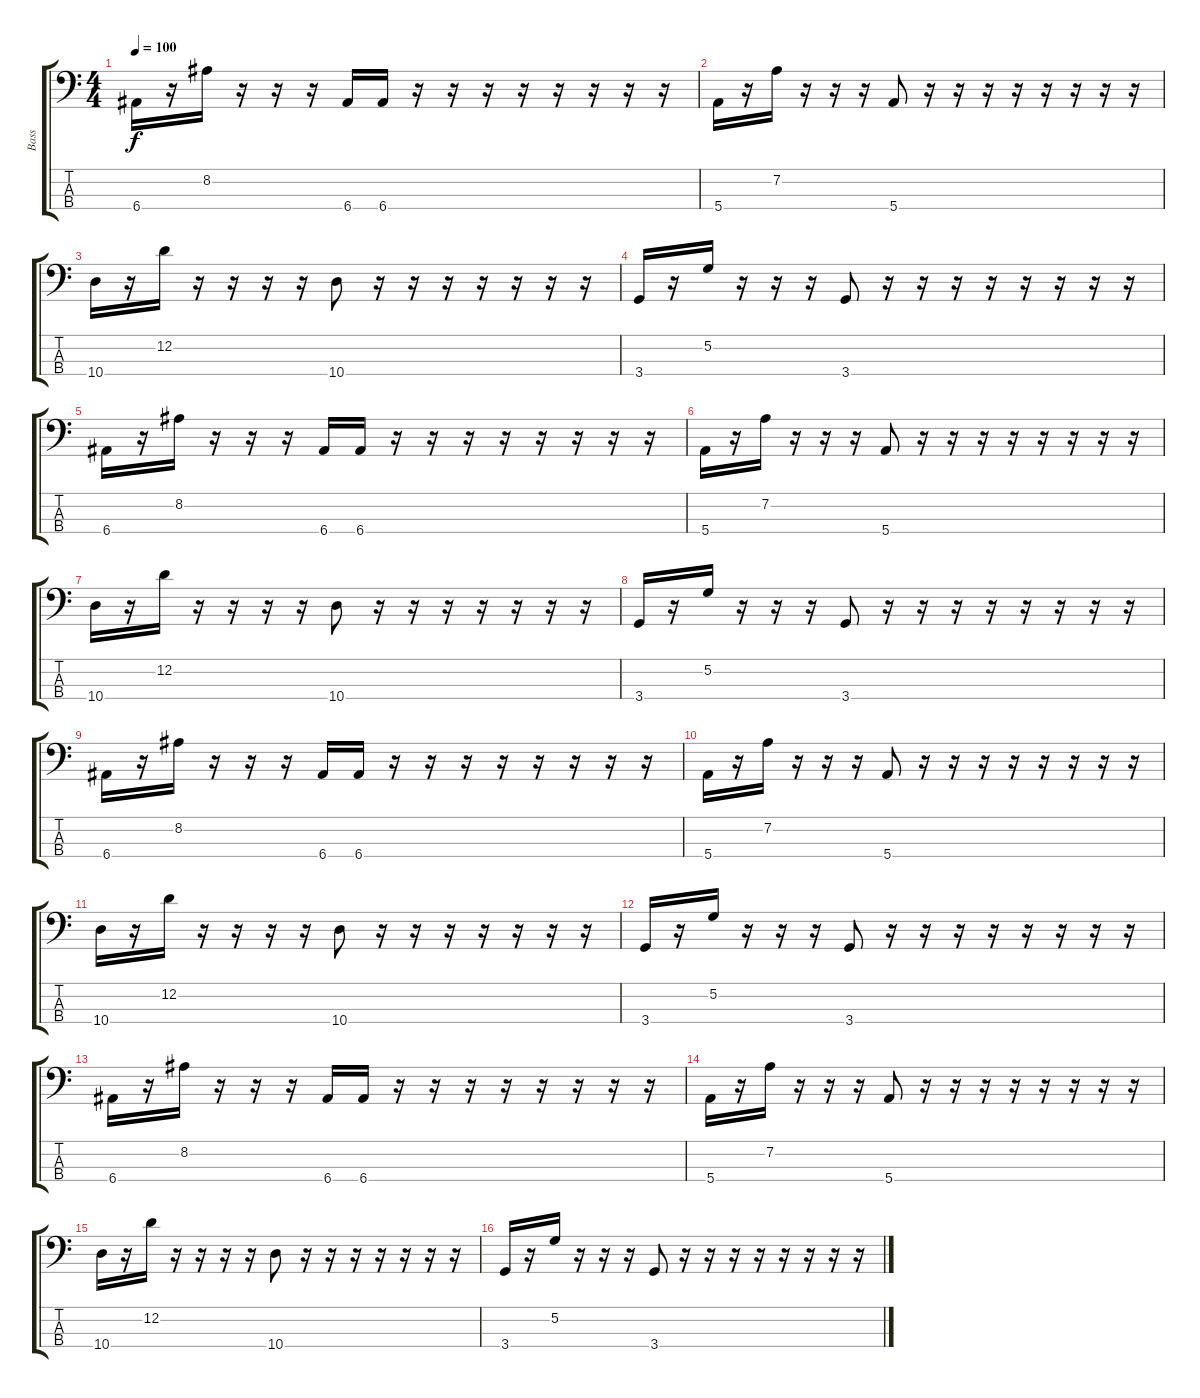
\track ("Bass" "Bass") {instrument slapbass2}
\staff {score tabs}
\tuning (G2 D2 A1 E1) {hide}
\ts (4 4)
\tempo 100
\clef f4
\ks c
6.4.16{dy f} r.16 8.2.16 r.16 r.16 r.16 6.4.16 6.4.16 r.16 r.16 r.16 r.16 r.16 r.16 r.16 r.16 |
5.4.16 r.16 7.2.16 r.16 r.16 r.16 5.4.8 r.16 r.16 r.16 r.16 r.16 r.16 r.16 r.16 |
10.4.16 r.16 12.2.16 r.16 r.16 r.16 r.16 10.4.8 r.16 r.16 r.16 r.16 r.16 r.16 r.16 |
3.4.16 r.16 5.2.16 r.16 r.16 r.16 3.4.8 r.16 r.16 r.16 r.16 r.16 r.16 r.16 r.16 |
6.4.16 r.16 8.2.16 r.16 r.16 r.16 6.4.16 6.4.16 r.16 r.16 r.16 r.16 r.16 r.16 r.16 r.16 |
5.4.16 r.16 7.2.16 r.16 r.16 r.16 5.4.8 r.16 r.16 r.16 r.16 r.16 r.16 r.16 r.16 |
10.4.16 r.16 12.2.16 r.16 r.16 r.16 r.16 10.4.8 r.16 r.16 r.16 r.16 r.16 r.16 r.16 |
3.4.16 r.16 5.2.16 r.16 r.16 r.16 3.4.8 r.16 r.16 r.16 r.16 r.16 r.16 r.16 r.16 |
6.4.16 r.16 8.2.16 r.16 r.16 r.16 6.4.16 6.4.16 r.16 r.16 r.16 r.16 r.16 r.16 r.16 r.16 |
5.4.16 r.16 7.2.16 r.16 r.16 r.16 5.4.8 r.16 r.16 r.16 r.16 r.16 r.16 r.16 r.16 |
10.4.16 r.16 12.2.16 r.16 r.16 r.16 r.16 10.4.8 r.16 r.16 r.16 r.16 r.16 r.16 r.16 |
3.4.16 r.16 5.2.16 r.16 r.16 r.16 3.4.8 r.16 r.16 r.16 r.16 r.16 r.16 r.16 r.16 |
6.4.16 r.16 8.2.16 r.16 r.16 r.16 6.4.16 6.4.16 r.16 r.16 r.16 r.16 r.16 r.16 r.16 r.16 |
5.4.16 r.16 7.2.16 r.16 r.16 r.16 5.4.8 r.16 r.16 r.16 r.16 r.16 r.16 r.16 r.16 |
10.4.16 r.16 12.2.16 r.16 r.16 r.16 r.16 10.4.8 r.16 r.16 r.16 r.16 r.16 r.16 r.16 |
3.4.16 r.16 5.2.16 r.16 r.16 r.16 3.4.8 r.16 r.16 r.16 r.16 r.16 r.16 r.16 r.16
